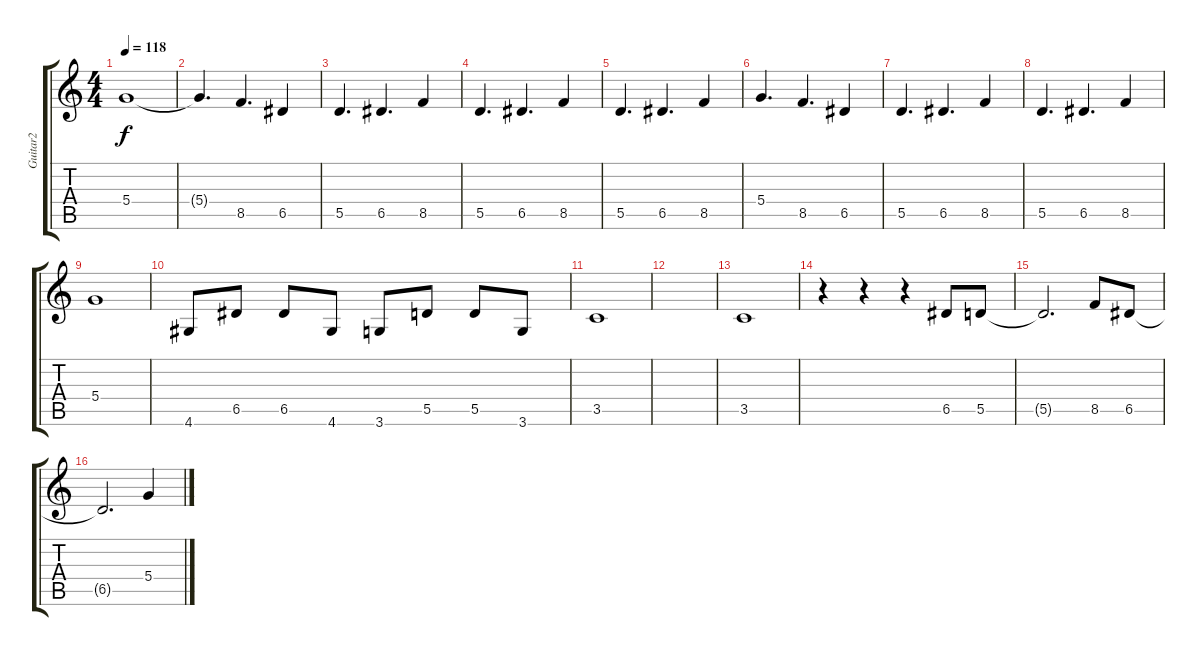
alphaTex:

\track ("Guitar2" "Guitar2") {instrument distortionguitar}
\staff {score tabs}
\tuning (E4 B3 G3 D3 A2 E2) {hide}
\ts (4 4)
\tempo 118
\clef g2
\ks c
5.4.1{dy f} |
5.4{t}.4{d} 8.5.4{d} 6.5.4 |
5.5.4{d} 6.5.4{d} 8.5.4 |
5.5.4{d} 6.5.4{d} 8.5.4 |
5.5.4{d} 6.5.4{d} 8.5.4 |
5.4.4{d} 8.5.4{d} 6.5.4 |
5.5.4{d} 6.5.4{d} 8.5.4 |
5.5.4{d} 6.5.4{d} 8.5.4 |
5.4.1 |
4.6.8 6.5.8 6.5.8 4.6.8 3.6.8 5.5.8 5.5.8 3.6.8 |
3.5.1 |
|
3.5.1 |
r.4 r.4 r.4 6.5.8 5.5.8 |
5.5{t}.2{d} 8.5.8 6.5.8 |
6.5{t}.2{d} 5.4.4
